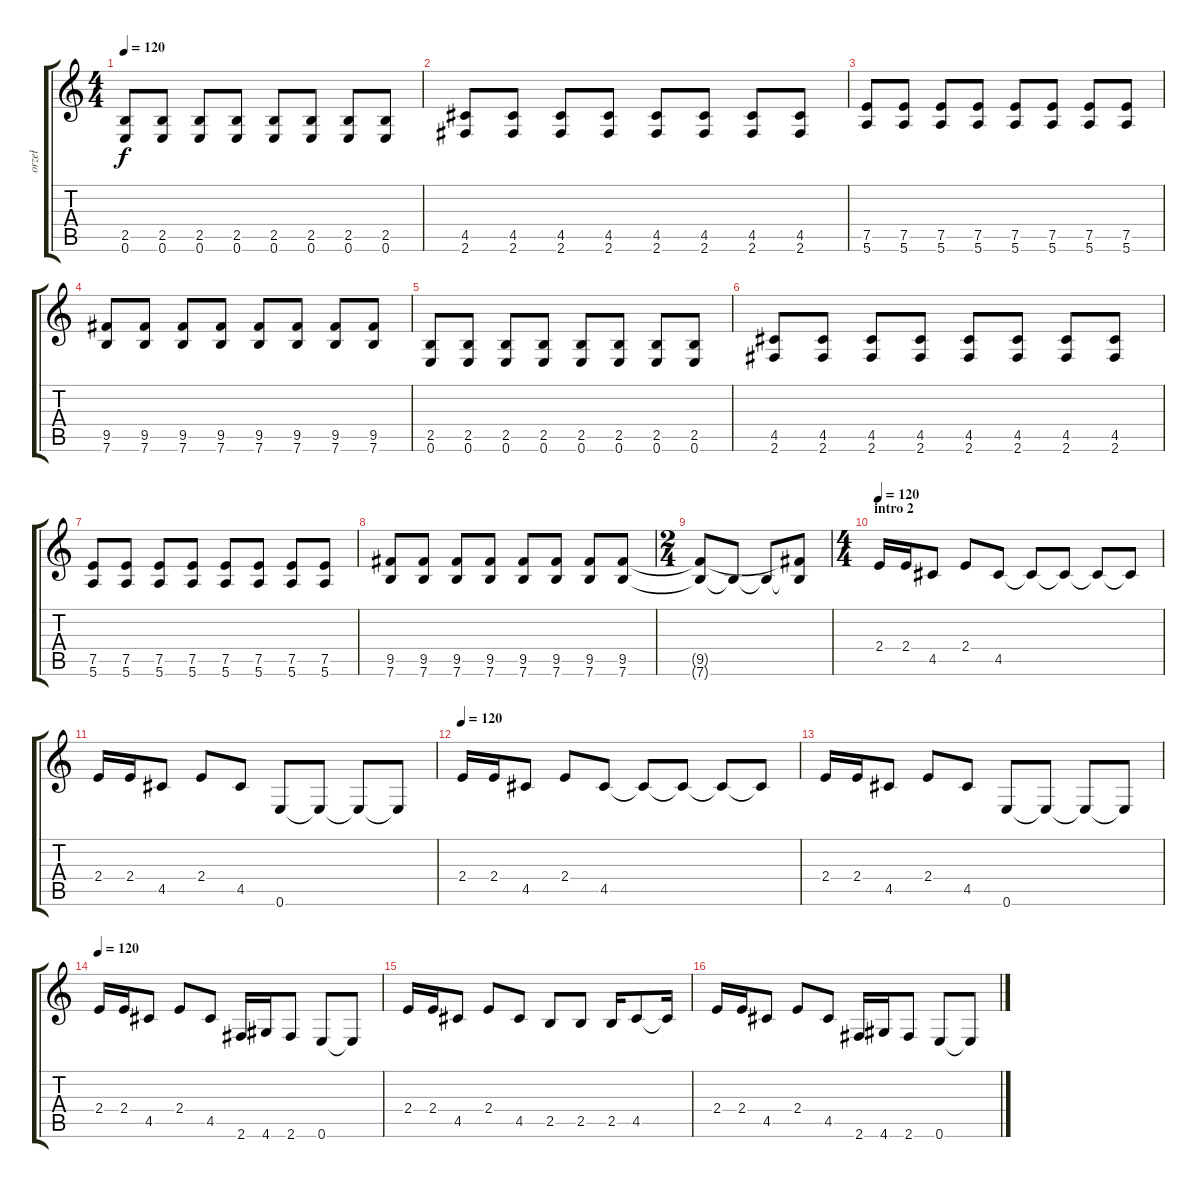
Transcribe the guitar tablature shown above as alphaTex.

\track ("orzeł" "orzeł") {instrument overdrivenguitar}
\staff {score tabs}
\tuning (E4 B3 G3 D3 A2 E2) {hide}
\ts (4 4)
\tempo 120
\clef g2
\ks c
(2.5 0.6).8{dy f instrument electricguitarmuted} (2.5 0.6).8 (2.5 0.6).8 (2.5 0.6).8 (2.5 0.6).8 (2.5 0.6).8 (2.5 0.6).8 (2.5 0.6).8 |
(4.5 2.6).8 (4.5 2.6).8 (4.5 2.6).8 (4.5 2.6).8 (4.5 2.6).8 (4.5 2.6).8 (4.5 2.6).8 (4.5 2.6).8 |
(7.5 5.6).8 (7.5 5.6).8 (7.5 5.6).8 (7.5 5.6).8 (7.5 5.6).8 (7.5 5.6).8 (7.5 5.6).8 (7.5 5.6).8 |
(9.5 7.6).8 (9.5 7.6).8 (9.5 7.6).8 (9.5 7.6).8 (9.5 7.6).8 (9.5 7.6).8 (9.5 7.6).8 (9.5 7.6).8 |
(2.5 0.6).8{instrument electricguitarmuted} (2.5 0.6).8 (2.5 0.6).8 (2.5 0.6).8 (2.5 0.6).8 (2.5 0.6).8 (2.5 0.6).8 (2.5 0.6).8 |
(4.5 2.6).8 (4.5 2.6).8 (4.5 2.6).8 (4.5 2.6).8 (4.5 2.6).8 (4.5 2.6).8 (4.5 2.6).8 (4.5 2.6).8 |
(7.5 5.6).8 (7.5 5.6).8 (7.5 5.6).8 (7.5 5.6).8 (7.5 5.6).8 (7.5 5.6).8 (7.5 5.6).8 (7.5 5.6).8 |
(9.5 7.6).8 (9.5 7.6).8 (9.5 7.6).8 (9.5 7.6).8 (9.5 7.6).8 (9.5 7.6).8 (9.5 7.6).8 (9.5 7.6).8 |
\ts (2 4)
(9.5{t} 7.6{t}).8 7.6{t}.8 7.6{t}.8 (9.5{t} 7.6{t}).8 |
\ts (4 4)
\section ("" "intro 2")
\tempo 120
2.4.16{instrument overdrivenguitar} 2.4.16 4.5.8 2.4.8 4.5.8 4.5{t}.8 4.5{t}.8 4.5{t}.8 4.5{t}.8 |
2.4.16 2.4.16 4.5.8 2.4.8 4.5.8 0.6.8 0.6{t}.8 0.6{t}.8 0.6{t}.8 |
\tempo 120
2.4.16{instrument overdrivenguitar} 2.4.16 4.5.8 2.4.8 4.5.8 4.5{t}.8 4.5{t}.8 4.5{t}.8 4.5{t}.8 |
2.4.16 2.4.16 4.5.8 2.4.8 4.5.8 0.6.8 0.6{t}.8 0.6{t}.8 0.6{t}.8 |
\section ("" "")
\tempo 120
2.4.16{instrument overdrivenguitar} 2.4.16 4.5.8 2.4.8 4.5.8 2.6.16 4.6.16 2.6.8 0.6.8 0.6{t}.8 |
2.4.16 2.4.16 4.5.8 2.4.8 4.5.8 2.5.8 2.5.8 2.5.16 4.5.8 4.5{t}.16 |
2.4.16 2.4.16 4.5.8 2.4.8 4.5.8 2.6.16 4.6.16 2.6.8 0.6.8 0.6{t}.8
